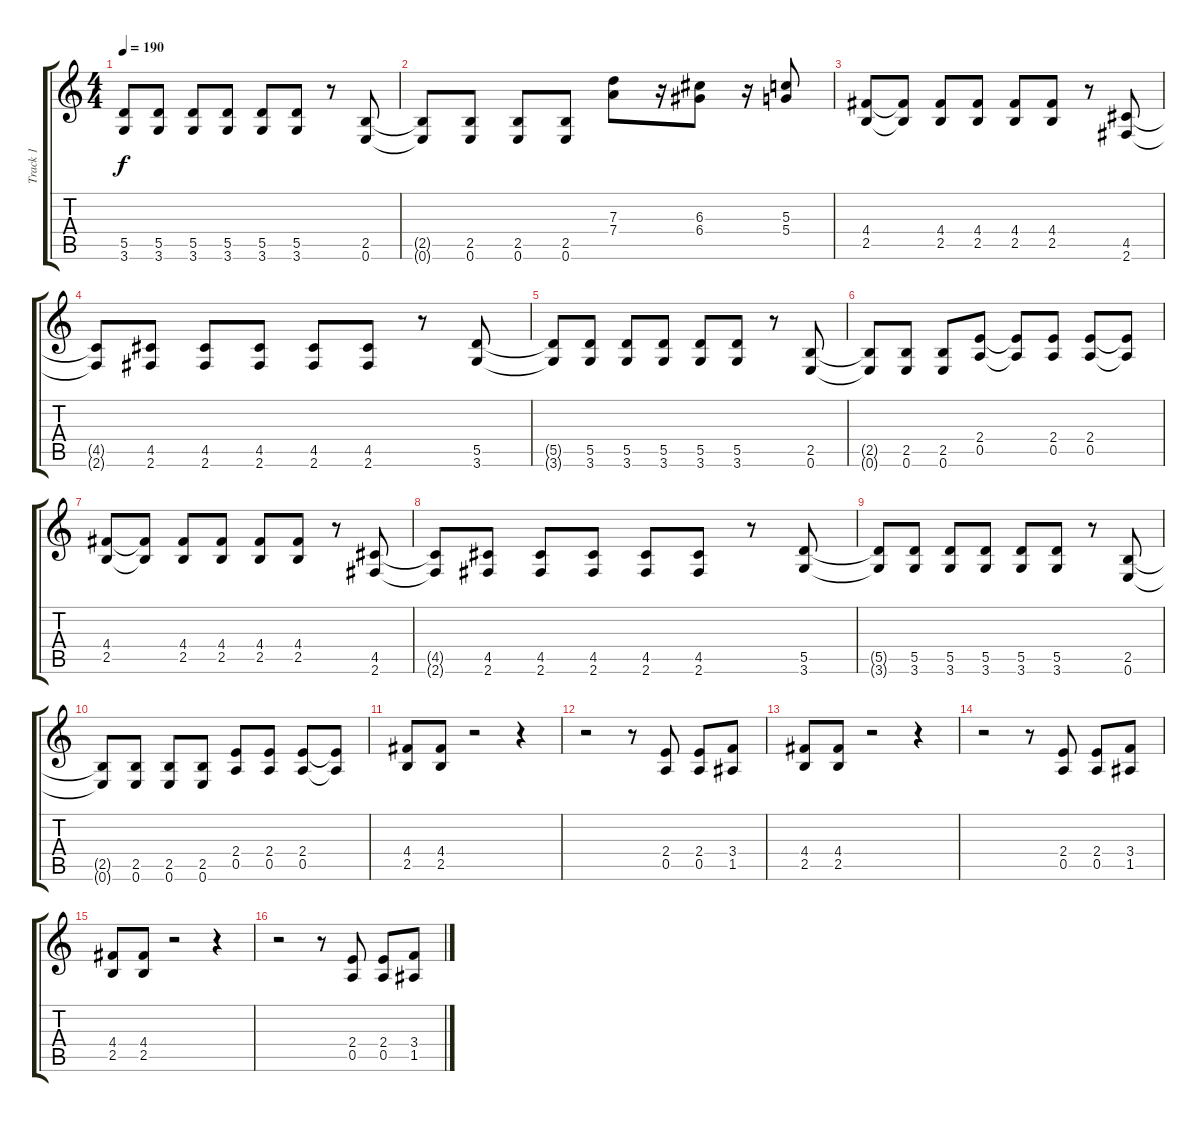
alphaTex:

\track ("Track 1" "Track 1") {instrument overdrivenguitar}
\staff {score tabs}
\tuning (E4 B3 G3 D3 A2 E2) {hide}
\ts (4 4)
\tempo 190
\clef g2
\ks c
(5.5{t} 3.6{t}).8{dy f} (5.5 3.6).8 (5.5 3.6).8 (5.5 3.6).8 (5.5 3.6).8 (5.5 3.6).8 r.8 (2.5 0.6).8 |
(2.5{t} 0.6{t}).8 (2.5 0.6).8 (2.5 0.6).8 (2.5 0.6).8 (7.3 7.4).8 r.16 (6.3 6.4).8 r.16 (5.3 5.4).8 |
(4.4 2.5).8 (4.4{t} 2.5{t}).8 (4.4 2.5).8 (4.4 2.5).8 (4.4 2.5).8 (4.4 2.5).8 r.8 (4.5 2.6).8 |
(4.5{t} 2.6{t}).8 (4.5 2.6).8 (4.5 2.6).8 (4.5 2.6).8 (4.5 2.6).8 (4.5 2.6).8 r.8 (5.5 3.6).8 |
(5.5{t} 3.6{t}).8 (5.5 3.6).8 (5.5 3.6).8 (5.5 3.6).8 (5.5 3.6).8 (5.5 3.6).8 r.8 (2.5 0.6).8 |
(2.5{t} 0.6{t}).8 (2.5 0.6).8 (2.5 0.6).8 (2.4 0.5).8 (2.4{t} 0.5{t}).8 (2.4 0.5).8 (2.4 0.5).8 (2.4{t} 0.5{t}).8 |
(4.4 2.5).8 (4.4{t} 2.5{t}).8 (4.4 2.5).8 (4.4 2.5).8 (4.4 2.5).8 (4.4 2.5).8 r.8 (4.5 2.6).8 |
(4.5{t} 2.6{t}).8 (4.5 2.6).8 (4.5 2.6).8 (4.5 2.6).8 (4.5 2.6).8 (4.5 2.6).8 r.8 (5.5 3.6).8 |
(5.5{t} 3.6{t}).8 (5.5 3.6).8 (5.5 3.6).8 (5.5 3.6).8 (5.5 3.6).8 (5.5 3.6).8 r.8 (2.5 0.6).8 |
(2.5{t} 0.6{t}).8 (2.5 0.6).8 (2.5 0.6).8 (2.5 0.6).8 (2.4 0.5).8 (2.4 0.5).8 (2.4 0.5).8 (2.4{t} 0.5{t}).8 |
(4.4 2.5).8 (4.4 2.5).8 r.2 r.4 |
r.2 r.8 (2.4 0.5).8 (2.4 0.5).8 (3.4 1.5).8 |
(4.4 2.5).8 (4.4 2.5).8 r.2 r.4 |
r.2 r.8 (2.4 0.5).8 (2.4 0.5).8 (3.4 1.5).8 |
(4.4 2.5).8 (4.4 2.5).8 r.2 r.4 |
r.2 r.8 (2.4 0.5).8 (2.4 0.5).8 (3.4 1.5).8
